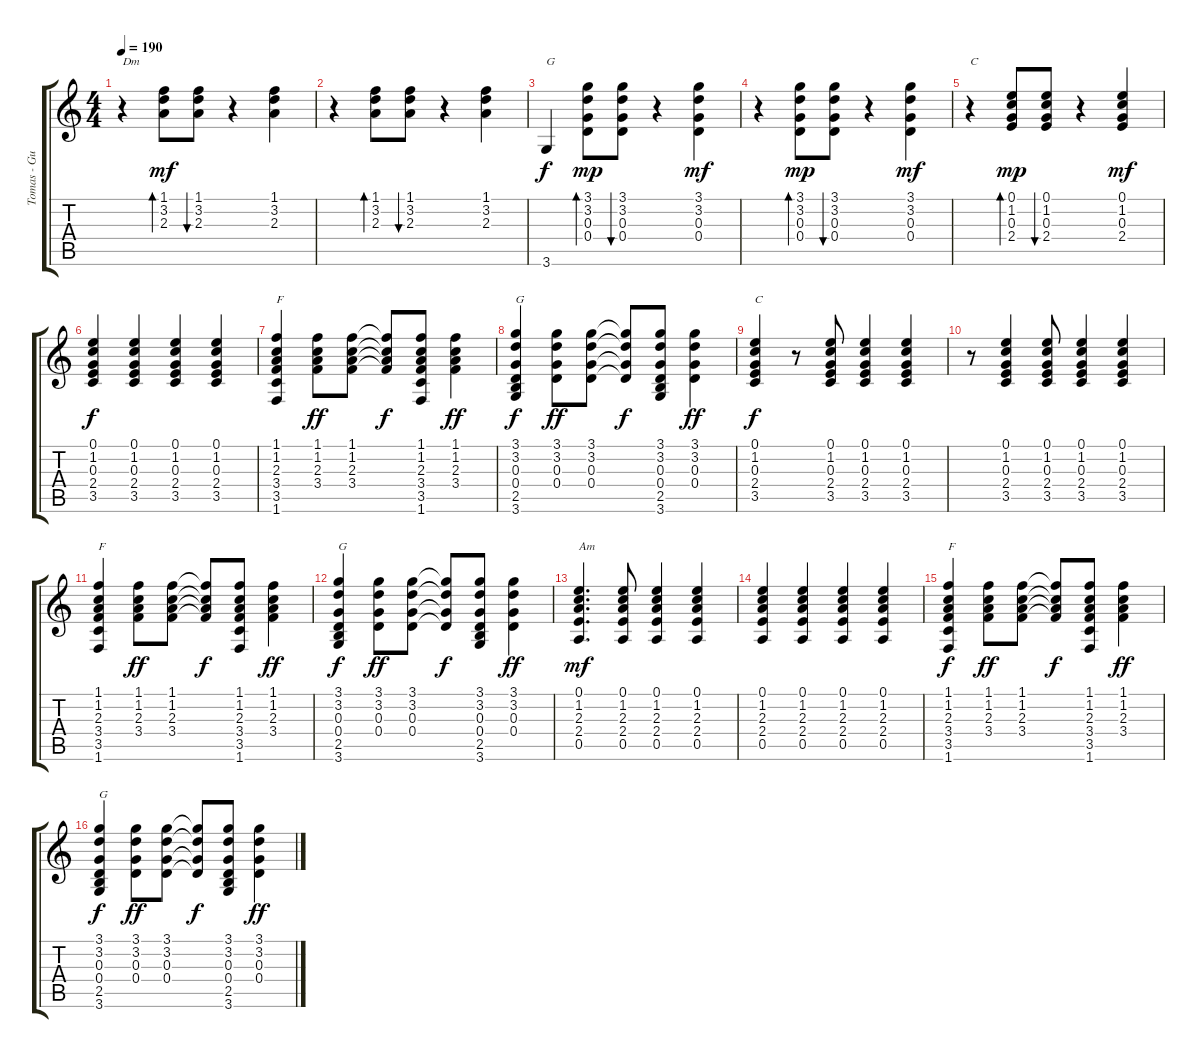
\track ("Tomas - Guitar" "Tomas - Gu") {instrument acousticguitarsteel}
\staff {score tabs}
\tuning (E4 B3 G3 D3 A2 E2) {hide}
\ts (4 4)
\tempo 190
\clef g2
\ks c
r.4{txt "Dm" dy mf} (1.1 3.2 2.3).8{bd 60} (1.1 3.2 2.3).8{bu 60} r.4 (1.1 3.2 2.3).4 |
r.4 (1.1 3.2 2.3).8{bd 60} (1.1 3.2 2.3).8{bu 60} r.4 (1.1 3.2 2.3).4 |
3.6.4{txt "G" dy f} (3.1 3.2 0.3 0.4).8{bd 60 dy mp} (3.1 3.2 0.3 0.4).8{bu 60} r.4 (3.1 3.2 0.3 0.4).4{dy mf} |
r.4 (3.1 3.2 0.3 0.4).8{bd 60 dy mp} (3.1 3.2 0.3 0.4).8{bu 60} r.4 (3.1 3.2 0.3 0.4).4{dy mf} |
r.4{txt "C"} (0.1 1.2 0.3 2.4).8{bd 60 dy mp} (0.1 1.2 0.3 2.4).8{bu 60} r.4 (0.1 1.2 0.3 2.4).4{dy mf} |
(0.1 1.2 0.3 2.4 3.5).4{dy f} (0.1 1.2 0.3 2.4 3.5).4 (0.1 1.2 0.3 2.4 3.5).4 (0.1 1.2 0.3 2.4 3.5).4 |
(1.1 1.2 2.3 3.4 3.5 1.6).4{txt "F" volume 8 balance 9} (1.1 1.2 2.3 3.4).8{dy ff} (1.1 1.2 2.3 3.4).8 (1.1{t} 1.2{t} 2.3{t} 3.4{t}).8{dy f} (1.1 1.2 2.3 3.4 3.5 1.6).8 (1.1 1.2 2.3 3.4).4{dy ff} |
(3.1 3.2 0.3 0.4 2.5 3.6).4{txt "G" dy f} (3.1 3.2 0.3 0.4).8{dy ff} (3.1 3.2 0.3 0.4).8 (3.1{t} 3.2{t} 0.3{t} 0.4{t}).8{dy f} (3.1 3.2 0.3 0.4 2.5 3.6).8 (3.1 3.2 0.3 0.4).4{dy ff} |
(0.1 1.2 0.3 2.4 3.5).4{txt "C" dy f} r.8 (0.1 1.2 0.3 2.4 3.5).8 (0.1 1.2 0.3 2.4 3.5).4 (0.1 1.2 0.3 2.4 3.5).4 |
r.8 (0.1 1.2 0.3 2.4 3.5).4 (0.1 1.2 0.3 2.4 3.5).8 (0.1 1.2 0.3 2.4 3.5).4 (0.1 1.2 0.3 2.4 3.5).4 |
(1.1 1.2 2.3 3.4 3.5 1.6).4{txt "F"} (1.1 1.2 2.3 3.4).8{dy ff} (1.1 1.2 2.3 3.4).8 (1.1{t} 1.2{t} 2.3{t} 3.4{t}).8{dy f} (1.1 1.2 2.3 3.4 3.5 1.6).8 (1.1 1.2 2.3 3.4).4{dy ff} |
(3.1 3.2 0.3 0.4 2.5 3.6).4{txt "G" dy f} (3.1 3.2 0.3 0.4).8{dy ff} (3.1 3.2 0.3 0.4).8 (3.1{t} 3.2{t} 0.3{t} 0.4{t}).8{dy f} (3.1 3.2 0.3 0.4 2.5 3.6).8 (3.1 3.2 0.3 0.4).4{dy ff} |
(0.1 1.2 2.3 2.4 0.5).4{d txt "Am" dy mf} (0.1 1.2 2.3 2.4 0.5).8 (0.1 1.2 2.3 2.4 0.5).4 (0.1 1.2 2.3 2.4 0.5).4 |
(0.1 1.2 2.3 2.4 0.5).4 (0.1 1.2 2.3 2.4 0.5).4 (0.1 1.2 2.3 2.4 0.5).4 (0.1 1.2 2.3 2.4 0.5).4 |
(1.1 1.2 2.3 3.4 3.5 1.6).4{txt "F" dy f} (1.1 1.2 2.3 3.4).8{dy ff} (1.1 1.2 2.3 3.4).8 (1.1{t} 1.2{t} 2.3{t} 3.4{t}).8{dy f} (1.1 1.2 2.3 3.4 3.5 1.6).8 (1.1 1.2 2.3 3.4).4{dy ff} |
(3.1 3.2 0.3 0.4 2.5 3.6).4{txt "G" dy f} (3.1 3.2 0.3 0.4).8{dy ff} (3.1 3.2 0.3 0.4).8 (3.1{t} 3.2{t} 0.3{t} 0.4{t}).8{dy f} (3.1 3.2 0.3 0.4 2.5 3.6).8 (3.1 3.2 0.3 0.4).4{dy ff}
